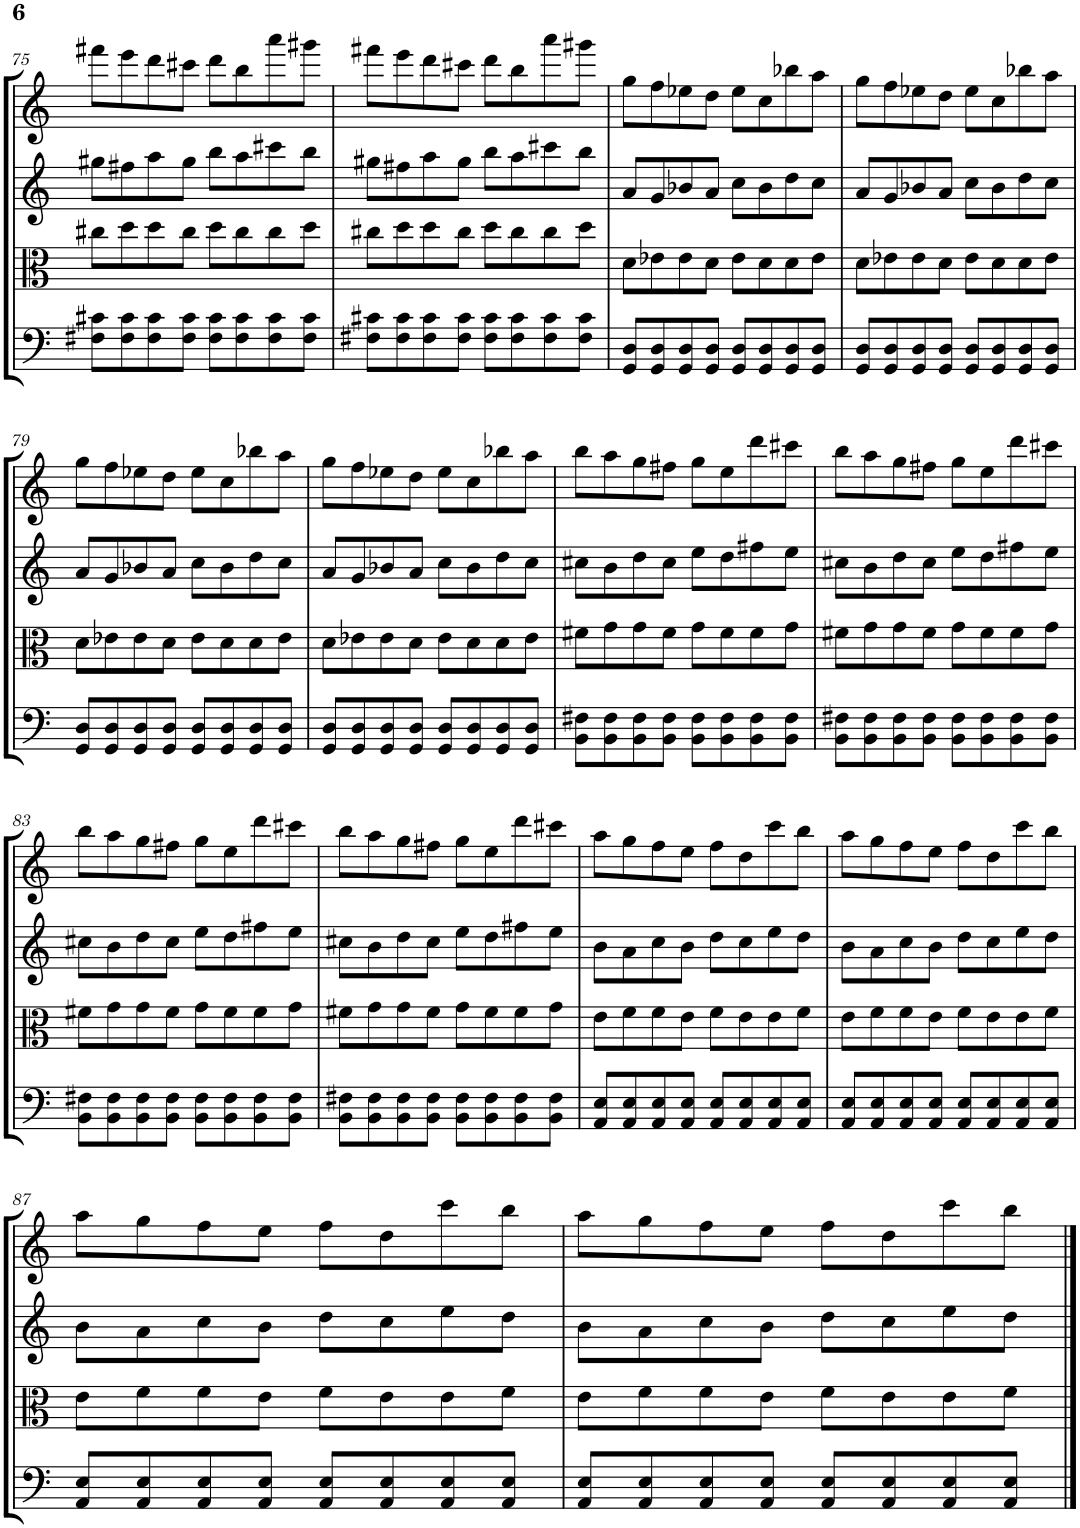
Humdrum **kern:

**kern	**kern	**kern	**kern
*part4	*part3	*part2	*part1
*staff4	*staff3	*staff2	*staff1
*I"Violoncello	*I"Viola	*I"Violin II	*I"Violin I
*I'Vc	*I'Vla	*I'Vln	*I'Vln
!!LO:PB:g=z
*clefF4	*clefC3	*clefG2	*clefG2
*k[]	*k[]	*k[]	*k[]
*M4/4	*M4/4	*M4/4	*M4/4
=75	=75	=75	=75
8F#X\ 8c#X\L	8cc#X\L	8gg#X\L	8fff#X\L
8F#\ 8c#\	8dd\	8ff#X\	8eee\
8F#\ 8c#\	8dd\	8aa\	8ddd\
8F#\ 8c#\J	8cc#\J	8gg#\J	8ccc#X\J
8F#\ 8c#\L	8dd\L	8bb\L	8ddd\L
8F#\ 8c#\	8cc#\	8aa\	8bb\
8F#\ 8c#\	8cc#\	8ccc#X\	8aaa\
8F#\ 8c#\J	8dd\J	8bb\J	8ggg#X\J
=76	=76	=76	=76
8F#X\ 8c#X\L	8cc#X\L	8gg#X\L	8fff#X\L
8F#\ 8c#\	8dd\	8ff#X\	8eee\
8F#\ 8c#\	8dd\	8aa\	8ddd\
8F#\ 8c#\J	8cc#\J	8gg#\J	8ccc#X\J
8F#\ 8c#\L	8dd\L	8bb\L	8ddd\L
8F#\ 8c#\	8cc#\	8aa\	8bb\
8F#\ 8c#\	8cc#\	8ccc#X\	8aaa\
8F#\ 8c#\J	8dd\J	8bb\J	8ggg#X\J
=77	=77	=77	=77
8GG/ 8D/L	8d\L	8a/L	8gg\L
8GG/ 8D/	8e-X\	8g/	8ff\
8GG/ 8D/	8e-\	8b-X/	8ee-X\
8GG/ 8D/J	8d\J	8a/J	8dd\J
8GG/ 8D/L	8e-\L	8cc\L	8ee-\L
8GG/ 8D/	8d\	8b-\	8cc\
8GG/ 8D/	8d\	8dd\	8bb-X\
8GG/ 8D/J	8e-\J	8cc\J	8aa\J
=78	=78	=78	=78
8GG/ 8D/L	8d\L	8a/L	8gg\L
8GG/ 8D/	8e-X\	8g/	8ff\
8GG/ 8D/	8e-\	8b-X/	8ee-X\
8GG/ 8D/J	8d\J	8a/J	8dd\J
8GG/ 8D/L	8e-\L	8cc\L	8ee-\L
8GG/ 8D/	8d\	8b-\	8cc\
8GG/ 8D/	8d\	8dd\	8bb-X\
8GG/ 8D/J	8e-\J	8cc\J	8aa\J
!!LO:LB:g=z
=79	=79	=79	=79
8GG/ 8D/L	8d\L	8a/L	8gg\L
8GG/ 8D/	8e-X\	8g/	8ff\
8GG/ 8D/	8e-\	8b-X/	8ee-X\
8GG/ 8D/J	8d\J	8a/J	8dd\J
8GG/ 8D/L	8e-\L	8cc\L	8ee-\L
8GG/ 8D/	8d\	8b-\	8cc\
8GG/ 8D/	8d\	8dd\	8bb-X\
8GG/ 8D/J	8e-\J	8cc\J	8aa\J
=80	=80	=80	=80
8GG/ 8D/L	8d\L	8a/L	8gg\L
8GG/ 8D/	8e-X\	8g/	8ff\
8GG/ 8D/	8e-\	8b-X/	8ee-X\
8GG/ 8D/J	8d\J	8a/J	8dd\J
8GG/ 8D/L	8e-\L	8cc\L	8ee-\L
8GG/ 8D/	8d\	8b-\	8cc\
8GG/ 8D/	8d\	8dd\	8bb-X\
8GG/ 8D/J	8e-\J	8cc\J	8aa\J
=81	=81	=81	=81
8BB\ 8F#X\L	8f#X\L	8cc#X\L	8bb\L
8BB\ 8F#\	8g\	8b\	8aa\
8BB\ 8F#\	8g\	8dd\	8gg\
8BB\ 8F#\J	8f#\J	8cc#\J	8ff#X\J
8BB\ 8F#\L	8g\L	8ee\L	8gg\L
8BB\ 8F#\	8f#\	8dd\	8ee\
8BB\ 8F#\	8f#\	8ff#X\	8ddd\
8BB\ 8F#\J	8g\J	8ee\J	8ccc#X\J
=82	=82	=82	=82
8BB\ 8F#X\L	8f#X\L	8cc#X\L	8bb\L
8BB\ 8F#\	8g\	8b\	8aa\
8BB\ 8F#\	8g\	8dd\	8gg\
8BB\ 8F#\J	8f#\J	8cc#\J	8ff#X\J
8BB\ 8F#\L	8g\L	8ee\L	8gg\L
8BB\ 8F#\	8f#\	8dd\	8ee\
8BB\ 8F#\	8f#\	8ff#X\	8ddd\
8BB\ 8F#\J	8g\J	8ee\J	8ccc#X\J
!!LO:LB:g=z
=83	=83	=83	=83
8BB\ 8F#X\L	8f#X\L	8cc#X\L	8bb\L
8BB\ 8F#\	8g\	8b\	8aa\
8BB\ 8F#\	8g\	8dd\	8gg\
8BB\ 8F#\J	8f#\J	8cc#\J	8ff#X\J
8BB\ 8F#\L	8g\L	8ee\L	8gg\L
8BB\ 8F#\	8f#\	8dd\	8ee\
8BB\ 8F#\	8f#\	8ff#X\	8ddd\
8BB\ 8F#\J	8g\J	8ee\J	8ccc#X\J
=84	=84	=84	=84
8BB\ 8F#X\L	8f#X\L	8cc#X\L	8bb\L
8BB\ 8F#\	8g\	8b\	8aa\
8BB\ 8F#\	8g\	8dd\	8gg\
8BB\ 8F#\J	8f#\J	8cc#\J	8ff#X\J
8BB\ 8F#\L	8g\L	8ee\L	8gg\L
8BB\ 8F#\	8f#\	8dd\	8ee\
8BB\ 8F#\	8f#\	8ff#X\	8ddd\
8BB\ 8F#\J	8g\J	8ee\J	8ccc#X\J
=85	=85	=85	=85
8AA/ 8E/L	8e\L	8b\L	8aa\L
8AA/ 8E/	8f\	8a\	8gg\
8AA/ 8E/	8f\	8cc\	8ff\
8AA/ 8E/J	8e\J	8b\J	8ee\J
8AA/ 8E/L	8f\L	8dd\L	8ff\L
8AA/ 8E/	8e\	8cc\	8dd\
8AA/ 8E/	8e\	8ee\	8ccc\
8AA/ 8E/J	8f\J	8dd\J	8bb\J
=86	=86	=86	=86
8AA/ 8E/L	8e\L	8b\L	8aa\L
8AA/ 8E/	8f\	8a\	8gg\
8AA/ 8E/	8f\	8cc\	8ff\
8AA/ 8E/J	8e\J	8b\J	8ee\J
8AA/ 8E/L	8f\L	8dd\L	8ff\L
8AA/ 8E/	8e\	8cc\	8dd\
8AA/ 8E/	8e\	8ee\	8ccc\
8AA/ 8E/J	8f\J	8dd\J	8bb\J
!!LO:LB:g=z
=87	=87	=87	=87
8AA/ 8E/L	8e\L	8b\L	8aa\L
8AA/ 8E/	8f\	8a\	8gg\
8AA/ 8E/	8f\	8cc\	8ff\
8AA/ 8E/J	8e\J	8b\J	8ee\J
8AA/ 8E/L	8f\L	8dd\L	8ff\L
8AA/ 8E/	8e\	8cc\	8dd\
8AA/ 8E/	8e\	8ee\	8ccc\
8AA/ 8E/J	8f\J	8dd\J	8bb\J
=88	=88	=88	=88
8AA/ 8E/L	8e\L	8b\L	8aa\L
8AA/ 8E/	8f\	8a\	8gg\
8AA/ 8E/	8f\	8cc\	8ff\
8AA/ 8E/J	8e\J	8b\J	8ee\J
8AA/ 8E/L	8f\L	8dd\L	8ff\L
8AA/ 8E/	8e\	8cc\	8dd\
8AA/ 8E/	8e\	8ee\	8ccc\
8AA/ 8E/J	8f\J	8dd\J	8bb\J
==	==	==	==
*-	*-	*-	*-
